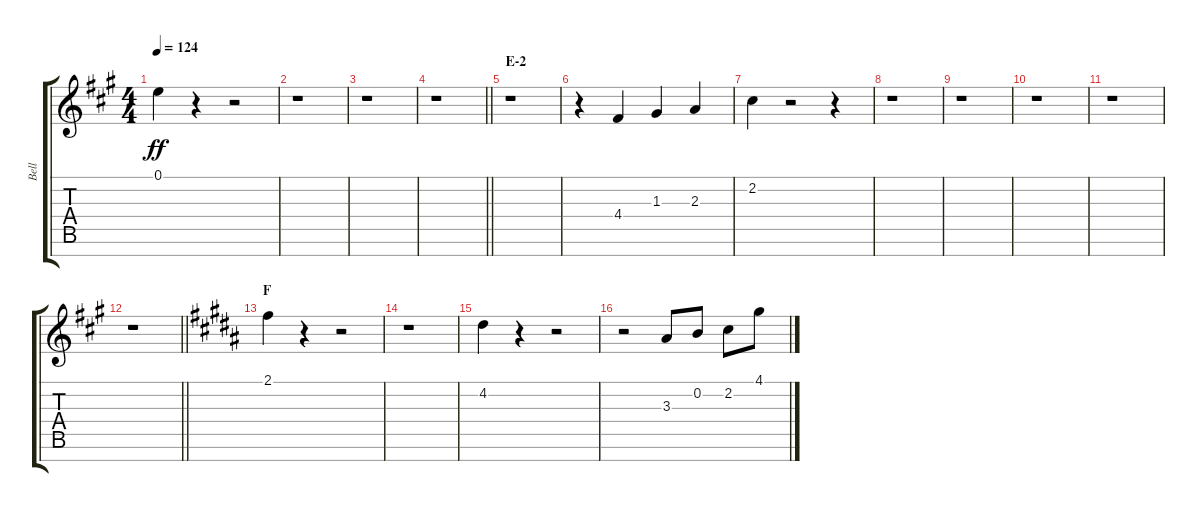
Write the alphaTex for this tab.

\track ("Bell" "Bell") {instrument tubularbells}
\staff {score tabs}
\tuning (E5 B4 G4 D4 A3 E3 B2) {hide}
\ts (4 4)
\tempo 124
\clef g2
\ks a
0.1.4{dy ff} r.4 r.2 |
r.1 |
r.1 |
\barLineRight lightlight
r.1 |
\section ("" "E-2")
r.1 |
r.4 4.4.4 1.3.4 2.3.4 |
2.2.4 r.2 r.4 |
r.1 |
r.1 |
r.1 |
r.1 |
\barLineRight lightlight
r.1 |
\section ("" "F")
\ks b
2.1.4 r.4 r.2 |
r.1 |
4.2.4 r.4 r.2 |
r.2 3.3.8 0.2.8 2.2.8 4.1.8
